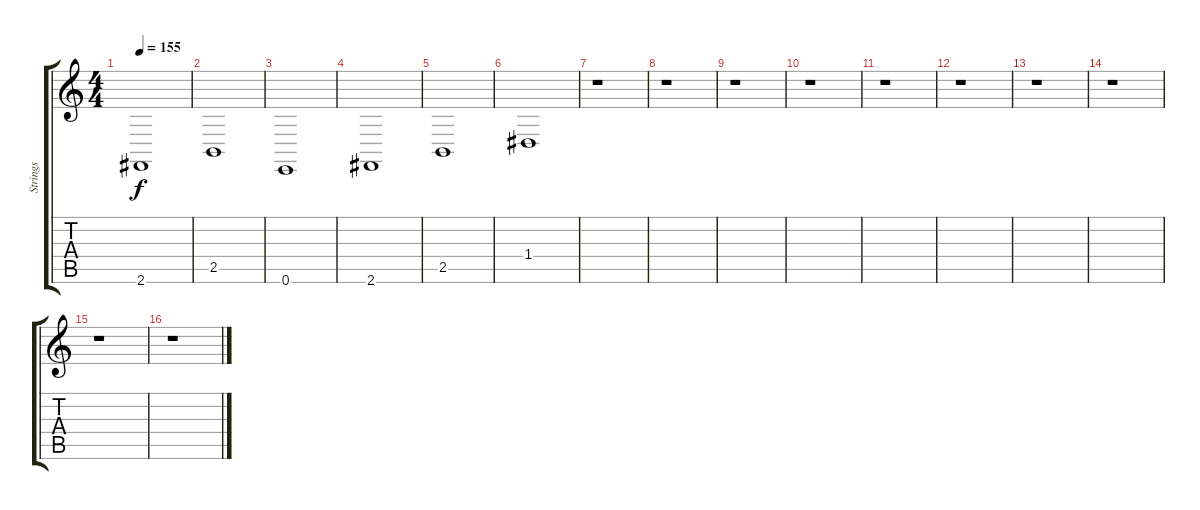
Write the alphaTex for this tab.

\track ("Strings" "Strings") {instrument stringensemble1}
\staff {score tabs}
\tuning (E4 B3 G3 D3 A2 E2) {hide}
\ts (4 4)
\tempo 155
\clef g2
\ks c
2.6.1{dy f} |
2.5.1 |
0.6.1 |
2.6.1 |
2.5.1 |
1.4.1 |
r.1 |
r.1 |
r.1 |
r.1 |
r.1 |
r.1 |
r.1 |
r.1 |
r.1 |
r.1
